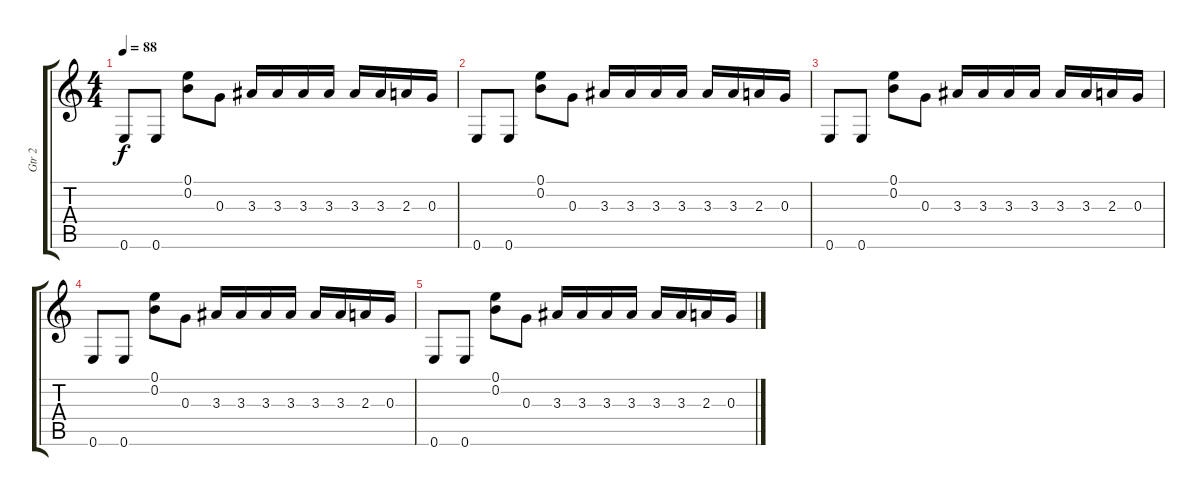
\track ("Gtr 2" "Gtr 2") {instrument distortionguitar}
\staff {score tabs}
\tuning (E4 B3 G3 D3 A2 E2) {hide}
\ts (4 4)
\tempo 88
\clef g2
\ks c
0.6.8{dy f} 0.6.8 (0.1 0.2).8 0.3.8 3.3.16 3.3.16 3.3.16 3.3.16 3.3.16 3.3.16 2.3.16 0.3.16 |
0.6.8 0.6.8 (0.1 0.2).8 0.3.8 3.3.16 3.3.16 3.3.16 3.3.16 3.3.16 3.3.16 2.3.16 0.3.16 |
0.6.8 0.6.8 (0.1 0.2).8 0.3.8 3.3.16 3.3.16 3.3.16 3.3.16 3.3.16 3.3.16 2.3.16 0.3.16 |
0.6.8 0.6.8 (0.1 0.2).8 0.3.8 3.3.16 3.3.16 3.3.16 3.3.16 3.3.16 3.3.16 2.3.16 0.3.16 |
0.6.8 0.6.8 (0.1 0.2).8 0.3.8 3.3.16 3.3.16 3.3.16 3.3.16 3.3.16 3.3.16 2.3.16 0.3.16
